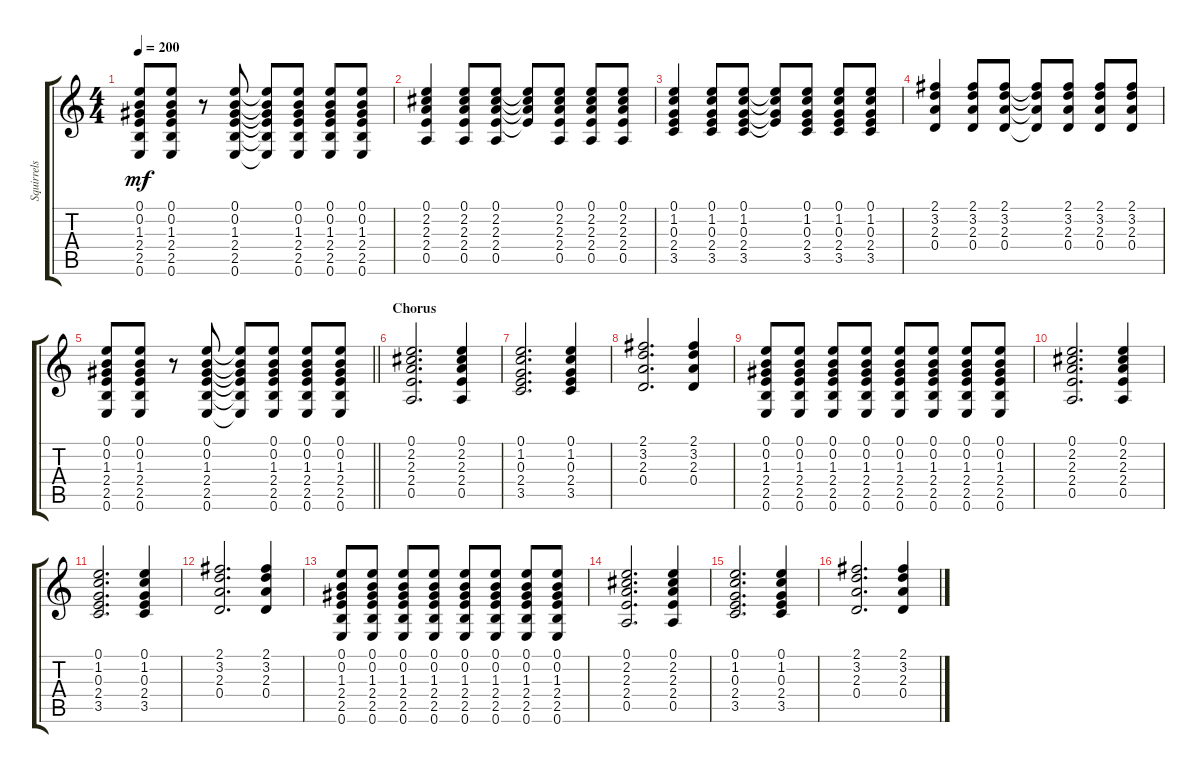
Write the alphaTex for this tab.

\track ("Squirrels" "Squirrels") {instrument distortionguitar}
\staff {score tabs}
\tuning (E4 B3 G3 D3 A2 E2) {hide}
\ts (4 4)
\tempo 200
\clef g2
\ks c
(0.1 0.2 1.3 2.4 2.5 0.6).8{dy mf} (0.1 0.2 1.3 2.4 2.5 0.6).8 r.8 (0.1 0.2 1.3 2.4 2.5 0.6).8 (0.1{t} 0.2{t} 1.3{t} 2.4{t} 2.5{t} 0.6{t}).8 (0.1 0.2 1.3 2.4 2.5 0.6).8 (0.1 0.2 1.3 2.4 2.5 0.6).8 (0.1 0.2 1.3 2.4 2.5 0.6).8 |
(0.1 2.2 2.3 2.4 0.5).4 (0.1 2.2 2.3 2.4 0.5).8 (0.1 2.2 2.3 2.4 0.5).8 (0.1{t} 2.2{t} 2.3{t} 2.4{t}).8 (0.1 2.2 2.3 2.4 0.5).8 (0.1 2.2 2.3 2.4 0.5).8 (0.1 2.2 2.3 2.4 0.5).8 |
(0.1 1.2 0.3 2.4 3.5).4 (0.1 1.2 0.3 2.4 3.5).8 (0.1 1.2 0.3 2.4 3.5).8 (0.1{t} 1.2{t} 0.3{t} 2.4{t}).8 (0.1 1.2 0.3 2.4 3.5).8 (0.1 1.2 0.3 2.4 3.5).8 (0.1 1.2 0.3 2.4 3.5).8 |
(2.1 3.2 2.3 0.4).4 (2.1 3.2 2.3 0.4).8 (2.1 3.2 2.3 0.4).8 (2.1{t} 3.2{t} 2.3{t} 0.4{t}).8 (2.1 3.2 2.3 0.4).8 (2.1 3.2 2.3 0.4).8 (2.1 3.2 2.3 0.4).8 |
\barLineRight lightlight
(0.1 0.2 1.3 2.4 2.5 0.6).8 (0.1 0.2 1.3 2.4 2.5 0.6).8 r.8 (0.1 0.2 1.3 2.4 2.5 0.6).8 (0.1{t} 0.2{t} 1.3{t} 2.4{t} 2.5{t} 0.6{t}).8 (0.1 0.2 1.3 2.4 2.5 0.6).8 (0.1 0.2 1.3 2.4 2.5 0.6).8 (0.1 0.2 1.3 2.4 2.5 0.6).8 |
\section ("" "Chorus")
(0.1 2.2 2.3 2.4 0.5).2{d} (0.1 2.2 2.3 2.4 0.5).4 |
(0.1 1.2 0.3 2.4 3.5).2{d} (0.1 1.2 0.3 2.4 3.5).4 |
(2.1 3.2 2.3 0.4).2{d} (2.1 3.2 2.3 0.4).4 |
(0.1 0.2 1.3 2.4 2.5 0.6).8 (0.1 0.2 1.3 2.4 2.5 0.6).8 (0.1 0.2 1.3 2.4 2.5 0.6).8 (0.1 0.2 1.3 2.4 2.5 0.6).8 (0.1 0.2 1.3 2.4 2.5 0.6).8 (0.1 0.2 1.3 2.4 2.5 0.6).8 (0.1 0.2 1.3 2.4 2.5 0.6).8 (0.1 0.2 1.3 2.4 2.5 0.6).8 |
(0.1 2.2 2.3 2.4 0.5).2{d} (0.1 2.2 2.3 2.4 0.5).4 |
(0.1 1.2 0.3 2.4 3.5).2{d} (0.1 1.2 0.3 2.4 3.5).4 |
(2.1 3.2 2.3 0.4).2{d} (2.1 3.2 2.3 0.4).4 |
(0.1 0.2 1.3 2.4 2.5 0.6).8 (0.1 0.2 1.3 2.4 2.5 0.6).8 (0.1 0.2 1.3 2.4 2.5 0.6).8 (0.1 0.2 1.3 2.4 2.5 0.6).8 (0.1 0.2 1.3 2.4 2.5 0.6).8 (0.1 0.2 1.3 2.4 2.5 0.6).8 (0.1 0.2 1.3 2.4 2.5 0.6).8 (0.1 0.2 1.3 2.4 2.5 0.6).8 |
(0.1 2.2 2.3 2.4 0.5).2{d} (0.1 2.2 2.3 2.4 0.5).4 |
(0.1 1.2 0.3 2.4 3.5).2{d} (0.1 1.2 0.3 2.4 3.5).4 |
(2.1 3.2 2.3 0.4).2{d} (2.1 3.2 2.3 0.4).4
